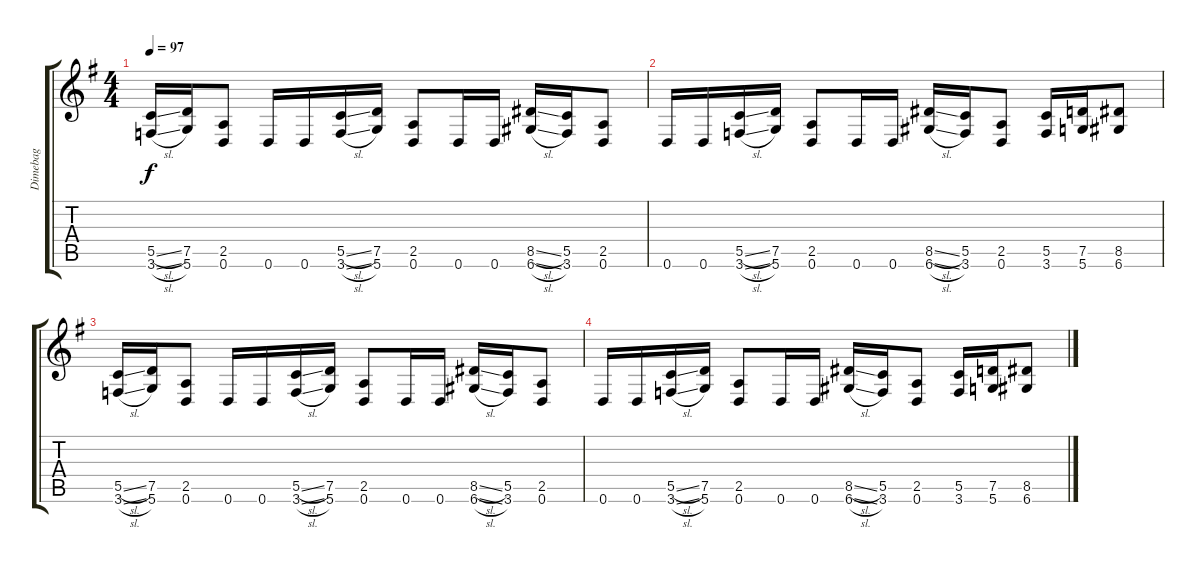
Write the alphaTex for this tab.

\track ("Dimebag" "Dimebag") {instrument distortionguitar}
\staff {score tabs}
\tuning (D4 A3 F3 C3 G2 D2) {hide}
\ts (4 4)
\tempo 97
\clef g2
\ks g
(5.5{sl} 3.6{sl}).16{dy f} (7.5 5.6).16 (2.5 0.6).8 0.6.16 0.6.16 (5.5{sl} 3.6{sl}).16 (7.5 5.6).16 (2.5 0.6).8 0.6.16 0.6.16 (8.5{sl} 6.6{sl}).16 (5.5 3.6).16 (2.5 0.6).8 |
0.6.16 0.6.16 (5.5{sl} 3.6{sl}).16 (7.5 5.6).16 (2.5 0.6).8 0.6.16 0.6.16 (8.5{sl} 6.6{sl}).16 (5.5 3.6).16 (2.5 0.6).8 (5.5 3.6).16 (7.5 5.6).16 (8.5 6.6).8 |
(5.5{sl} 3.6{sl}).16{volume 0} (7.5 5.6).16 (2.5 0.6).8 0.6.16 0.6.16 (5.5{sl} 3.6{sl}).16 (7.5 5.6).16 (2.5 0.6).8 0.6.16 0.6.16 (8.5{sl} 6.6{sl}).16 (5.5 3.6).16 (2.5 0.6).8 |
0.6.16 0.6.16 (5.5{sl} 3.6{sl}).16 (7.5 5.6).16 (2.5 0.6).8 0.6.16 0.6.16 (8.5{sl} 6.6{sl}).16 (5.5 3.6).16 (2.5 0.6).8 (5.5 3.6).16 (7.5 5.6).16 (8.5 6.6).8
